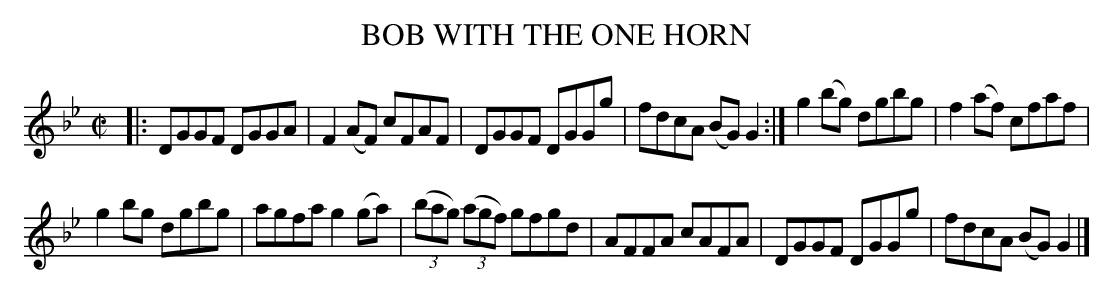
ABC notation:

X:1
T: BOB WITH THE ONE HORN
M: C|
L: 1/8
K: Gm
|:\
DGGF DGGA | F2(AF) cFAF |\
DGGF DGGg | fdcA (BG)G2 :|\
g2(bg) dgbg | f2(af) cfaf |
g2bg dgbg | agfa g2(ga) |\
(3(bag) (3(agf) gfgd | AFFA cAFA |\
DGGF DGGg | fdcA (BG)G2 |]
